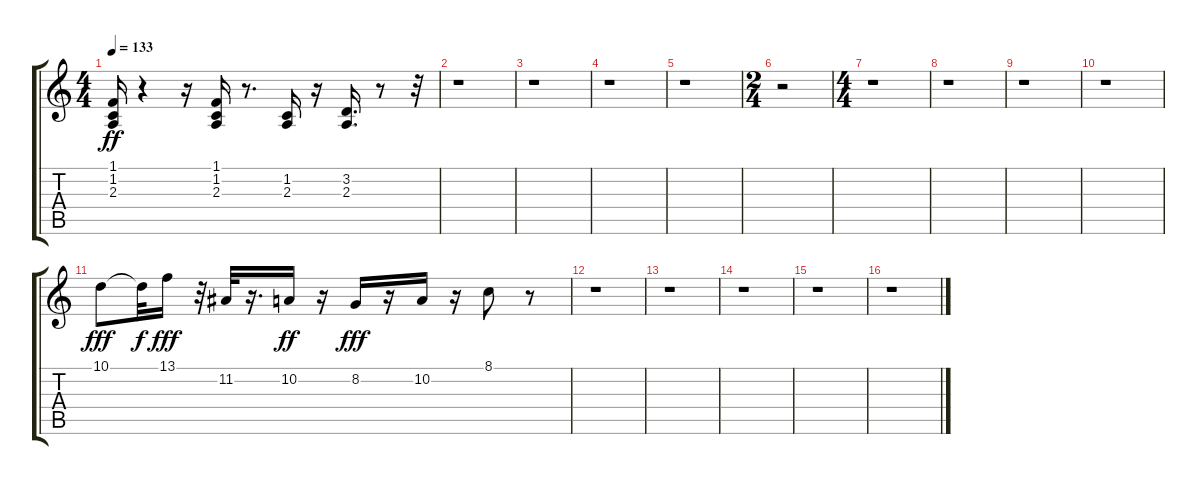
\track "" {instrument brasssection}
\staff {score tabs}
\tuning (E4 B3 G3 D3 A2 E2) {hide}
\ts (4 4)
\tempo 133
\clef g2
\ks c
(1.1 1.2 2.3).16{dy ff} r.4 r.16 (1.1 1.2 2.3).16 r.8{d} (1.2 2.3).16 r.16 (3.2 2.3).16{d} r.8 r.32 |
r.1 |
r.1 |
r.1 |
r.1 |
\ts (2 4)
r.2 |
\ts (4 4)
r.1 |
r.1 |
r.1 |
r.1 |
10.1.8{dy fff} 10.1{t}.32{dy f} 13.1.16{dy fff} r.32 11.2.32 r.16{d} 10.2.16{dy ff} r.16 8.2.16{dy fff} r.16 10.2.16 r.16 8.1.8 r.8 |
r.1 |
r.1 |
r.1 |
r.1 |
r.1
